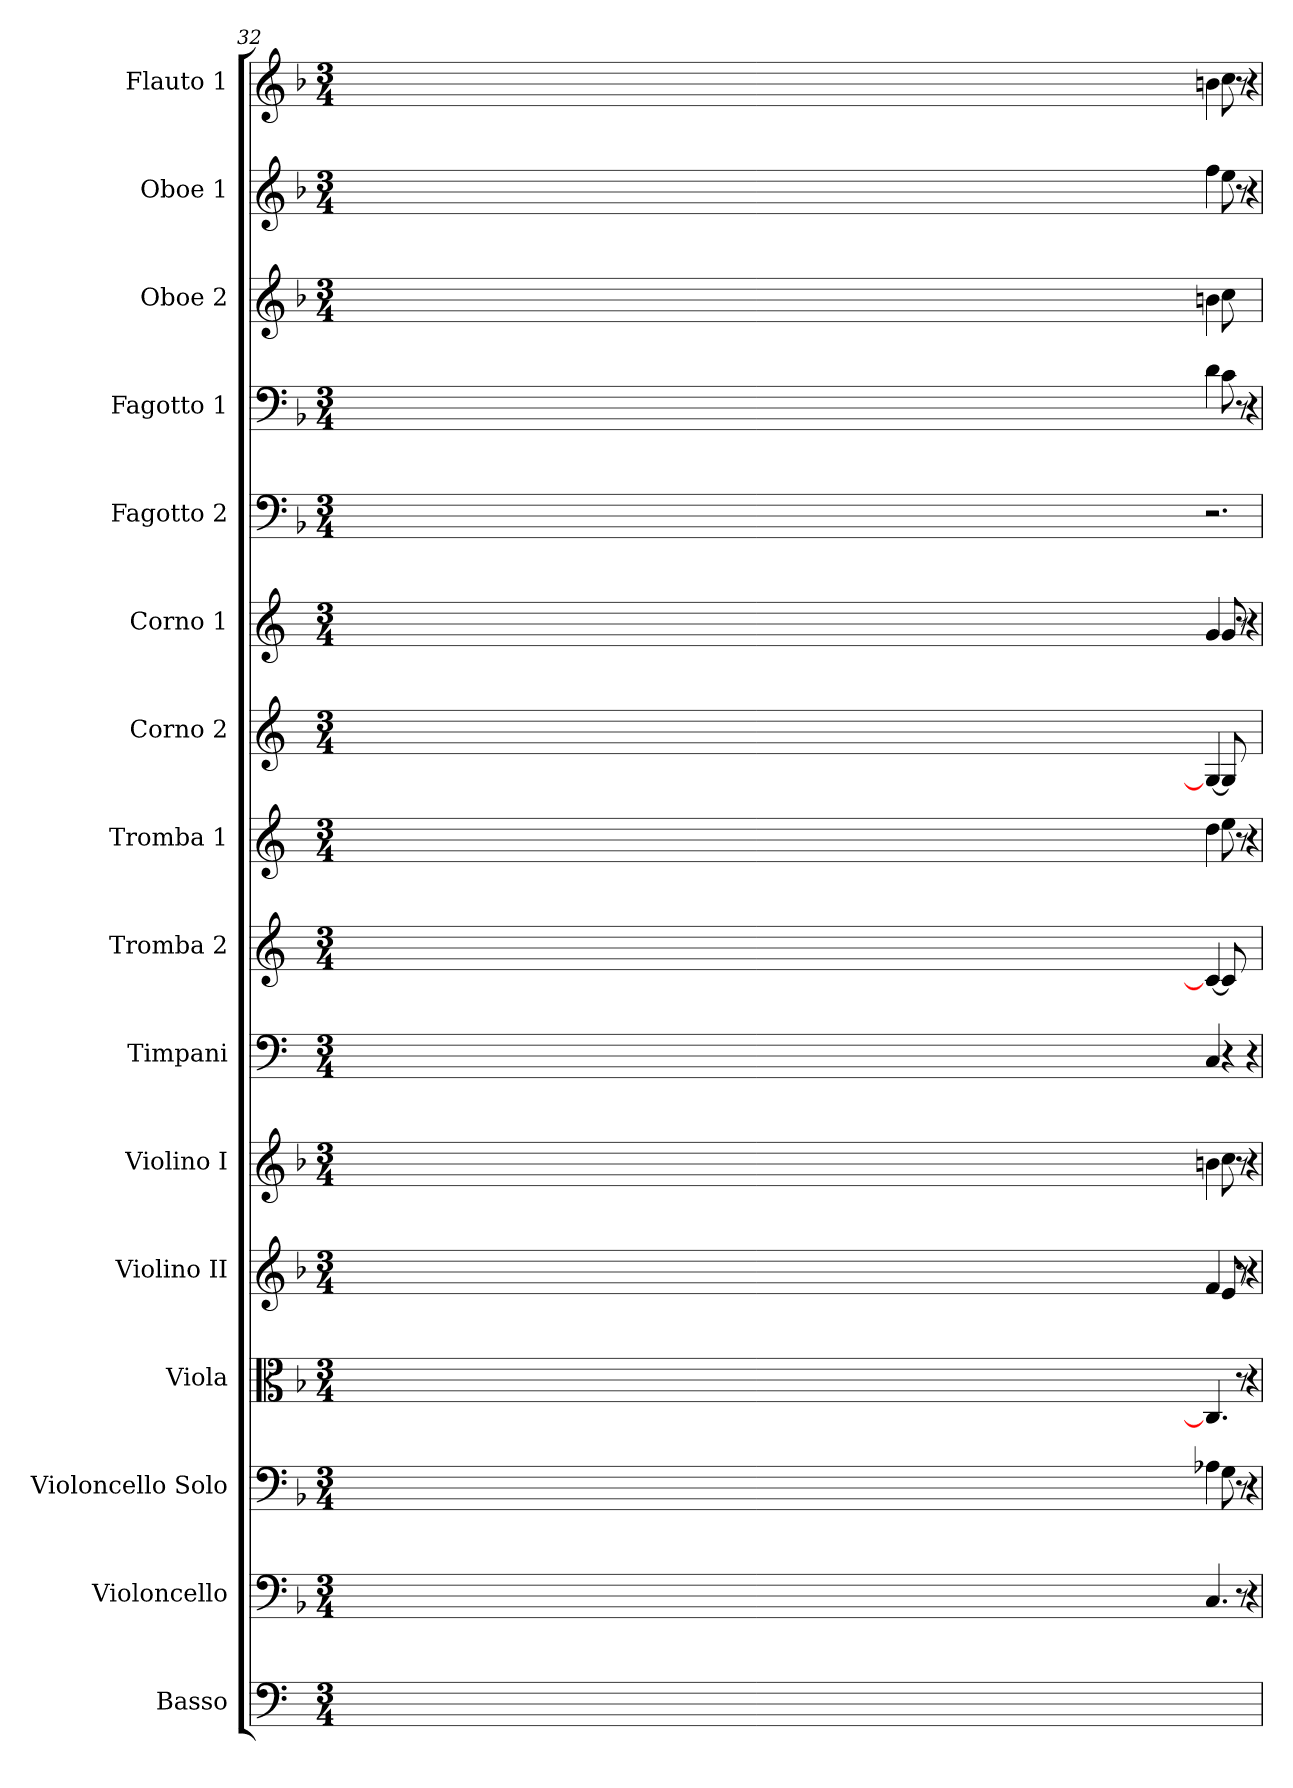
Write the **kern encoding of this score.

**kern	**kern	**kern	**kern	**kern	**kern	**kern	**kern	**kern	**kern	**kern	**kern	**kern	**kern	**kern	**kern
*part16	*part15	*part14	*part13	*part12	*part11	*part10	*part9	*part8	*part7	*part6	*part5	*part4	*part3	*part2	*part1
*staff16	*staff15	*staff14	*staff13	*staff12	*staff11	*staff10	*staff9	*staff8	*staff7	*staff6	*staff5	*staff4	*staff3	*staff2	*staff1
*I"Basso	*I"Violoncello	*I"Violoncello Solo	*I"Viola	*I"Violino II	*I"Violino I	*I"Timpani	*I"Tromba 2	*I"Tromba 1	*I"Corno 2	*I"Corno 1	*I"Fagotto 2	*I"Fagotto 1	*I"Oboe 2	*I"Oboe 1	*I"Flauto 1
*	*I'Vc	*I'Vc	*I'Vla	*I'Vln	*I'Vln	*	*	*	*	*	*	*	*I'Ob	*I'Ob	*I'Fl
*clefF4	*clefF4	*clefF4	*clefC3	*clefG2	*clefG2	*clefF4	*clefG2	*clefG2	*clefG2	*clefG2	*clefF4	*clefF4	*clefG2	*clefG2	*clefG2
*ITrd7c12	*	*	*	*	*	*	*ITrd1c2	*ITrd1c2	*ITrd4c7	*ITrd4c7	*	*	*	*	*
*	*k[b-]	*k[b-]	*k[b-]	*k[b-]	*k[b-]	*	*	*	*	*	*k[b-]	*k[b-]	*k[b-]	*k[b-]	*k[b-]
*M3/4	*M3/4	*M3/4	*M3/4	*M3/4	*M3/4	*M3/4	*M3/4	*M3/4	*M3/4	*M3/4	*M3/4	*M3/4	*M3/4	*M3/4	*M3/4
=32	=32	=32	=32	=32	=32	=32	=32	=32	=32	=32	=32	=32	=32	=32	=32
1ryy	1ryy	1ryy	1ryy	1ryy	1ryy	1ryy	1ryy	1ryy	1ryy	1ryy	1ryy	1ryy	1ryy	1ryy	1ryy
1ryy	1ryy	1ryy	1ryy	1ryy	1ryy	1ryy	1ryy	1ryy	1ryy	1ryy	1ryy	1ryy	1ryy	1ryy	1ryy
1ryy	1ryy	1ryy	1ryy	1ryy	1ryy	1ryy	1ryy	1ryy	1ryy	1ryy	1ryy	1ryy	1ryy	1ryy	1ryy
1ryy	1ryy	1ryy	1ryy	1ryy	1ryy	1ryy	1ryy	1ryy	1ryy	1ryy	1ryy	1ryy	1ryy	1ryy	1ryy
1ryy	1ryy	1ryy	1ryy	1ryy	1ryy	1ryy	1ryy	1ryy	1ryy	1ryy	1ryy	1ryy	1ryy	1ryy	1ryy
1ryy	1ryy	1ryy	1ryy	1ryy	1ryy	1ryy	1ryy	1ryy	1ryy	1ryy	1ryy	1ryy	1ryy	1ryy	1ryy
1ryy	1ryy	1ryy	1ryy	1ryy	1ryy	1ryy	1ryy	1ryy	1ryy	1ryy	1ryy	1ryy	1ryy	1ryy	1ryy
1ryy	1ryy	1ryy	1ryy	1ryy	1ryy	1ryy	1ryy	1ryy	1ryy	1ryy	1ryy	1ryy	1ryy	1ryy	1ryy
1ryy	1ryy	1ryy	1ryy	1ryy	1ryy	1ryy	1ryy	1ryy	1ryy	1ryy	1ryy	1ryy	1ryy	1ryy	1ryy
1ryy	1ryy	1ryy	1ryy	1ryy	1ryy	1ryy	1ryy	1ryy	1ryy	1ryy	1ryy	1ryy	1ryy	1ryy	1ryy
1ryy	1ryy	1ryy	1ryy	1ryy	1ryy	1ryy	1ryy	1ryy	1ryy	1ryy	1ryy	1ryy	1ryy	1ryy	1ryy
1ryy	1ryy	1ryy	1ryy	1ryy	1ryy	1ryy	1ryy	1ryy	1ryy	1ryy	1ryy	1ryy	1ryy	1ryy	1ryy
1ryy	1ryy	1ryy	1ryy	1ryy	1ryy	1ryy	1ryy	1ryy	1ryy	1ryy	1ryy	1ryy	1ryy	1ryy	1ryy
1ryy	1ryy	1ryy	1ryy	1ryy	1ryy	1ryy	1ryy	1ryy	1ryy	1ryy	1ryy	1ryy	1ryy	1ryy	1ryy
1ryy	1ryy	1ryy	1ryy	1ryy	1ryy	1ryy	1ryy	1ryy	1ryy	1ryy	1ryy	1ryy	1ryy	1ryy	1ryy
1ryy	1ryy	1ryy	1ryy	1ryy	1ryy	1ryy	1ryy	1ryy	1ryy	1ryy	1ryy	1ryy	1ryy	1ryy	1ryy
1ryy	1ryy	1ryy	1ryy	1ryy	1ryy	1ryy	1ryy	1ryy	1ryy	1ryy	1ryy	1ryy	1ryy	1ryy	1ryy
1ryy	1ryy	1ryy	1ryy	1ryy	1ryy	1ryy	1ryy	1ryy	1ryy	1ryy	1ryy	1ryy	1ryy	1ryy	1ryy
1ryy	1ryy	1ryy	1ryy	1ryy	1ryy	1ryy	1ryy	1ryy	1ryy	1ryy	1ryy	1ryy	1ryy	1ryy	1ryy
1ryy	1ryy	1ryy	1ryy	1ryy	1ryy	1ryy	1ryy	1ryy	1ryy	1ryy	1ryy	1ryy	1ryy	1ryy	1ryy
1ryy	1ryy	1ryy	1ryy	1ryy	1ryy	1ryy	1ryy	1ryy	1ryy	1ryy	1ryy	1ryy	1ryy	1ryy	1ryy
1ryy	1ryy	1ryy	1ryy	1ryy	1ryy	1ryy	1ryy	1ryy	1ryy	1ryy	1ryy	1ryy	1ryy	1ryy	1ryy
1ryy	1ryy	1ryy	1ryy	1ryy	1ryy	1ryy	1ryy	1ryy	1ryy	1ryy	1ryy	1ryy	1ryy	1ryy	1ryy
2ryy	2ryy	2ryy	2ryy	2ryy	2ryy	2ryy	2ryy	2ryy	2ryy	2ryy	2ryy	2ryy	2ryy	2ryy	2ryy
2.ryy	4.C	4A-X	4.C]	4f	4bn	4C	4B-_	4cc	4C_	4c	2.r	4d	4bn	4ff	4bn
.	.	8G	.	8e	8cc	4r	8B-]	8dd	8C]	8c	.	8c	8cc	8ee	8cc
.	8r	8r	8r	8r	8r	.	8ryy	8r	8ryy	8r	.	8r	8ryy	8r	8r
.	4r	4r	4r	4r	4r	4r	4ryy	4r	4ryy	4r	.	4r	4ryy	4r	4r
=	=	=	=	=	=	=	=	=	=	=	=	=	=	=	=
*-	*-	*-	*-	*-	*-	*-	*-	*-	*-	*-	*-	*-	*-	*-	*-
